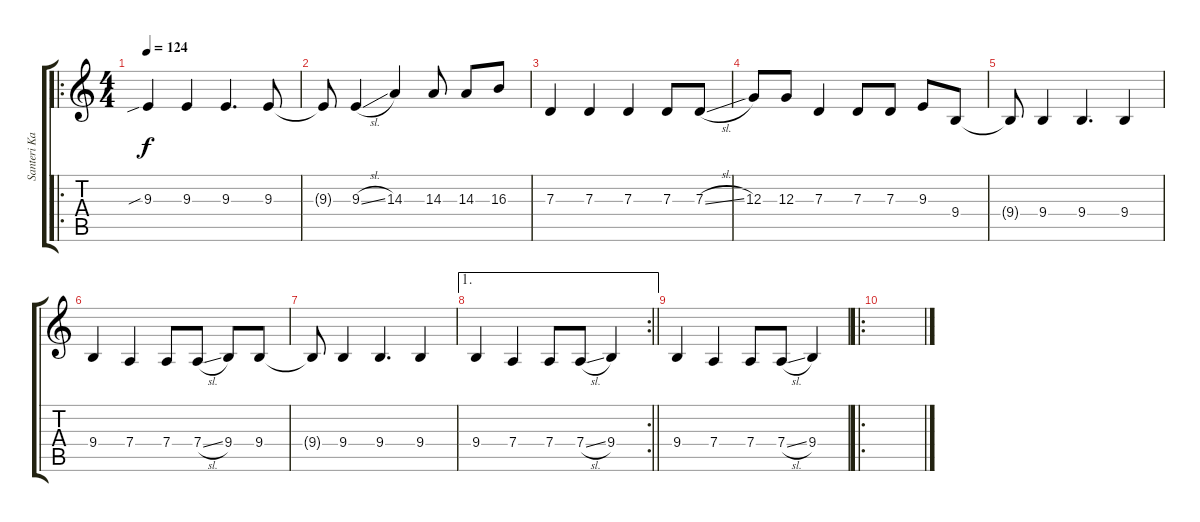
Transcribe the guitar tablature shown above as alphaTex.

\track ("Santeri Kallio" "Santeri Ka") {instrument acousticgrandpiano}
\staff {score tabs}
\tuning (E4 B3 G3 D3 A2 E2) {hide}
\ro
\ts (4 4)
\tempo 124
\clef g2
\ks c
9.3{sib}.4{dy f instrument acousticgrandpiano} 9.3.4 9.3.4{d} 9.3.8 |
9.3{t}.8 9.3{sl}.4 14.3.4 14.3.8 14.3.8 16.3.8 |
7.3.4 7.3.4 7.3.4 7.3.8 7.3{sl}.8 |
12.3.8 12.3.8 7.3.4 7.3.8 7.3.8 9.3.8 9.4.8 |
9.4{t}.8 9.4.4 9.4.4{d} 9.4.4 |
9.4.4 7.4.4 7.4.8 7.4{sl}.8 9.4.8 9.4.8 |
9.4{t}.8 9.4.4 9.4.4{d} 9.4.4 |
\ae 1
\rc 2
\barLineRight lightlight
9.4.4 7.4.4 7.4.8 7.4{sl}.8 9.4.4 |
9.4.4 7.4.4 7.4.8 7.4{sl}.8 9.4.4 |
\ro
